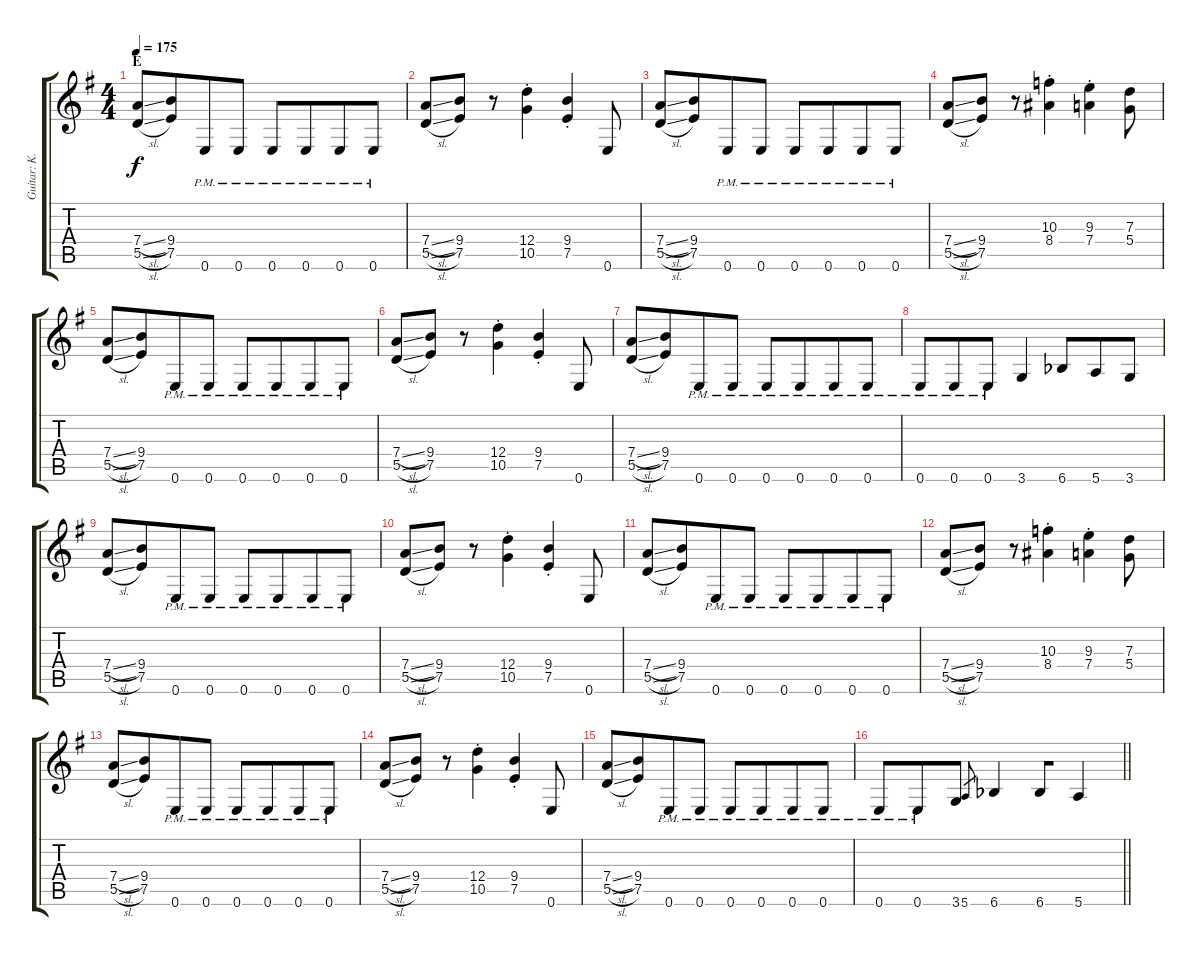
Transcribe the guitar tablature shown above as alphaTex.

\track ("Guitar: K.K." "Guitar: K.") {instrument distortionguitar}
\staff {score tabs}
\tuning (E4 B3 G3 D3 A2 E2) {hide}
\ts (4 4)
\section ("" "E")
\tempo 175
\clef g2
\ks g
(7.4{sl} 5.5{sl}).8{dy f} (9.4 7.5).8{beam merge} 0.6{pm}.8 0.6{pm}.8{beam split} 0.6{pm}.8{beam merge} 0.6{pm}.8{beam merge} 0.6{pm}.8 0.6{pm}.8 |
(7.4{sl} 5.5{sl}).8 (9.4 7.5).8 r.8 (12.4{st} 10.5{st}).4 (9.4{st} 7.5{st}).4 0.6.8 |
(7.4{sl} 5.5{sl}).8 (9.4 7.5).8{beam merge} 0.6{pm}.8 0.6{pm}.8{beam split} 0.6{pm}.8{beam merge} 0.6{pm}.8{beam merge} 0.6{pm}.8 0.6{pm}.8 |
(7.4{sl} 5.5{sl}).8 (9.4 7.5).8 r.8 (10.3{st} 8.4{st}).4 (9.3{st} 7.4{st}).4 (7.3 5.4).8 |
(7.4{sl} 5.5{sl}).8 (9.4 7.5).8{beam merge} 0.6{pm}.8 0.6{pm}.8{beam split} 0.6{pm}.8{beam merge} 0.6{pm}.8{beam merge} 0.6{pm}.8 0.6{pm}.8 |
(7.4{sl} 5.5{sl}).8 (9.4 7.5).8 r.8 (12.4{st} 10.5{st}).4 (9.4{st} 7.5{st}).4 0.6.8 |
(7.4{sl} 5.5{sl}).8 (9.4 7.5).8{beam merge} 0.6{pm}.8 0.6{pm}.8{beam split} 0.6{pm}.8{beam merge} 0.6{pm}.8{beam merge} 0.6{pm}.8 0.6{pm}.8 |
0.6{pm}.8 0.6{pm}.8{beam merge} 0.6{pm}.8 3.6.4 6.6{acc b}.8{beam merge} 5.6.8 3.6.8 |
(7.4{sl} 5.5{sl}).8 (9.4 7.5).8{beam merge} 0.6{pm}.8 0.6{pm}.8{beam split} 0.6{pm}.8{beam merge} 0.6{pm}.8{beam merge} 0.6{pm}.8 0.6{pm}.8 |
(7.4{sl} 5.5{sl}).8 (9.4 7.5).8 r.8 (12.4{st} 10.5{st}).4 (9.4{st} 7.5{st}).4 0.6.8 |
(7.4{sl} 5.5{sl}).8 (9.4 7.5).8{beam merge} 0.6{pm}.8 0.6{pm}.8{beam split} 0.6{pm}.8{beam merge} 0.6{pm}.8{beam merge} 0.6{pm}.8 0.6{pm}.8 |
(7.4{sl} 5.5{sl}).8 (9.4 7.5).8 r.8 (10.3{st} 8.4{st}).4 (9.3{st} 7.4{st}).4 (7.3 5.4).8 |
(7.4{sl} 5.5{sl}).8 (9.4 7.5).8{beam merge} 0.6{pm}.8 0.6{pm}.8{beam split} 0.6{pm}.8{beam merge} 0.6{pm}.8{beam merge} 0.6{pm}.8 0.6{pm}.8 |
(7.4{sl} 5.5{sl}).8 (9.4 7.5).8 r.8 (12.4{st} 10.5{st}).4 (9.4{st} 7.5{st}).4 0.6.8 |
(7.4{sl} 5.5{sl}).8 (9.4 7.5).8{beam merge} 0.6{pm}.8 0.6{pm}.8{beam split} 0.6{pm}.8{beam merge} 0.6{pm}.8{beam merge} 0.6{pm}.8 0.6{pm}.8 |
\barLineRight lightlight
0.6{pm}.8 0.6{pm}.8{beam merge} 3.6.8 5.6.8{gr} 6.6{acc b}.4 6.6{acc b}.8{beam merge} 5.6.4
